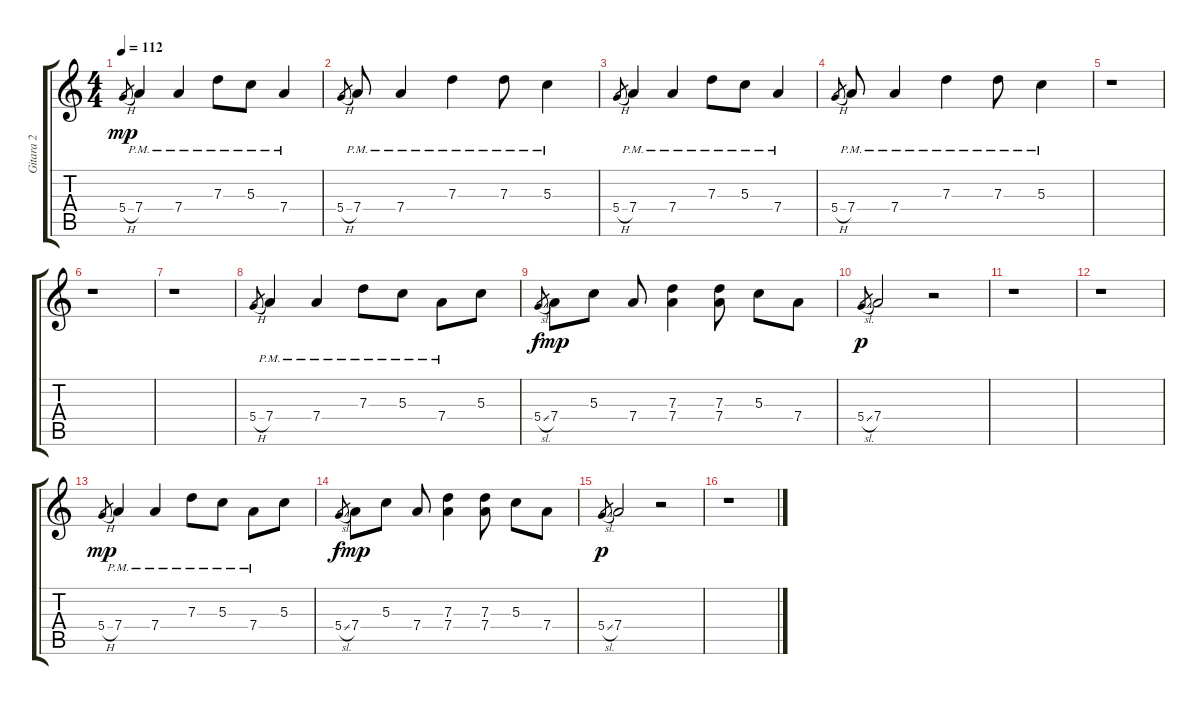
\track ("Gitara 2" "Gitara 2") {instrument acousticguitarsteel}
\staff {score tabs}
\tuning (E4 B3 G3 D3 A2 E2) {hide}
\ts (4 4)
\tempo 112
\clef g2
\ks c
5.4{h}.8{gr dy mp} 7.4{pm}.4 7.4{pm}.4 7.3{pm}.8 5.3{pm}.8 7.4{pm}.4 |
5.4{h}.8{gr} 7.4{pm}.8 7.4{pm}.4 7.3{pm}.4 7.3{pm}.8 5.3{pm}.4 |
5.4{h}.8{gr} 7.4{pm}.4 7.4{pm}.4 7.3{pm}.8 5.3{pm}.8 7.4{pm}.4 |
5.4{h}.8{gr} 7.4{pm}.8 7.4{pm}.4 7.3{pm}.4 7.3{pm}.8 5.3{pm}.4 |
r.1 |
r.1 |
r.1 |
5.4{h}.8{gr} 7.4{pm}.4 7.4{pm}.4 7.3{pm}.8 5.3{pm}.8 7.4{pm}.8 5.3.8 |
5.4{sl}.8{gr dy f} 7.4.8{dy mp} 5.3.8 7.4.8 (7.3 7.4).4 (7.3 7.4).8 5.3.8 7.4.8 |
5.4{sl}.8{gr dy p} 7.4.2 r.2 |
r.1 |
r.1 |
5.4{h}.8{gr dy mp} 7.4{pm}.4 7.4{pm}.4 7.3{pm}.8 5.3{pm}.8 7.4{pm}.8 5.3.8 |
5.4{sl}.8{gr dy f} 7.4.8{dy mp} 5.3.8 7.4.8 (7.3 7.4).4 (7.3 7.4).8 5.3.8 7.4.8 |
5.4{sl}.8{gr dy p} 7.4.2 r.2 |
r.1
